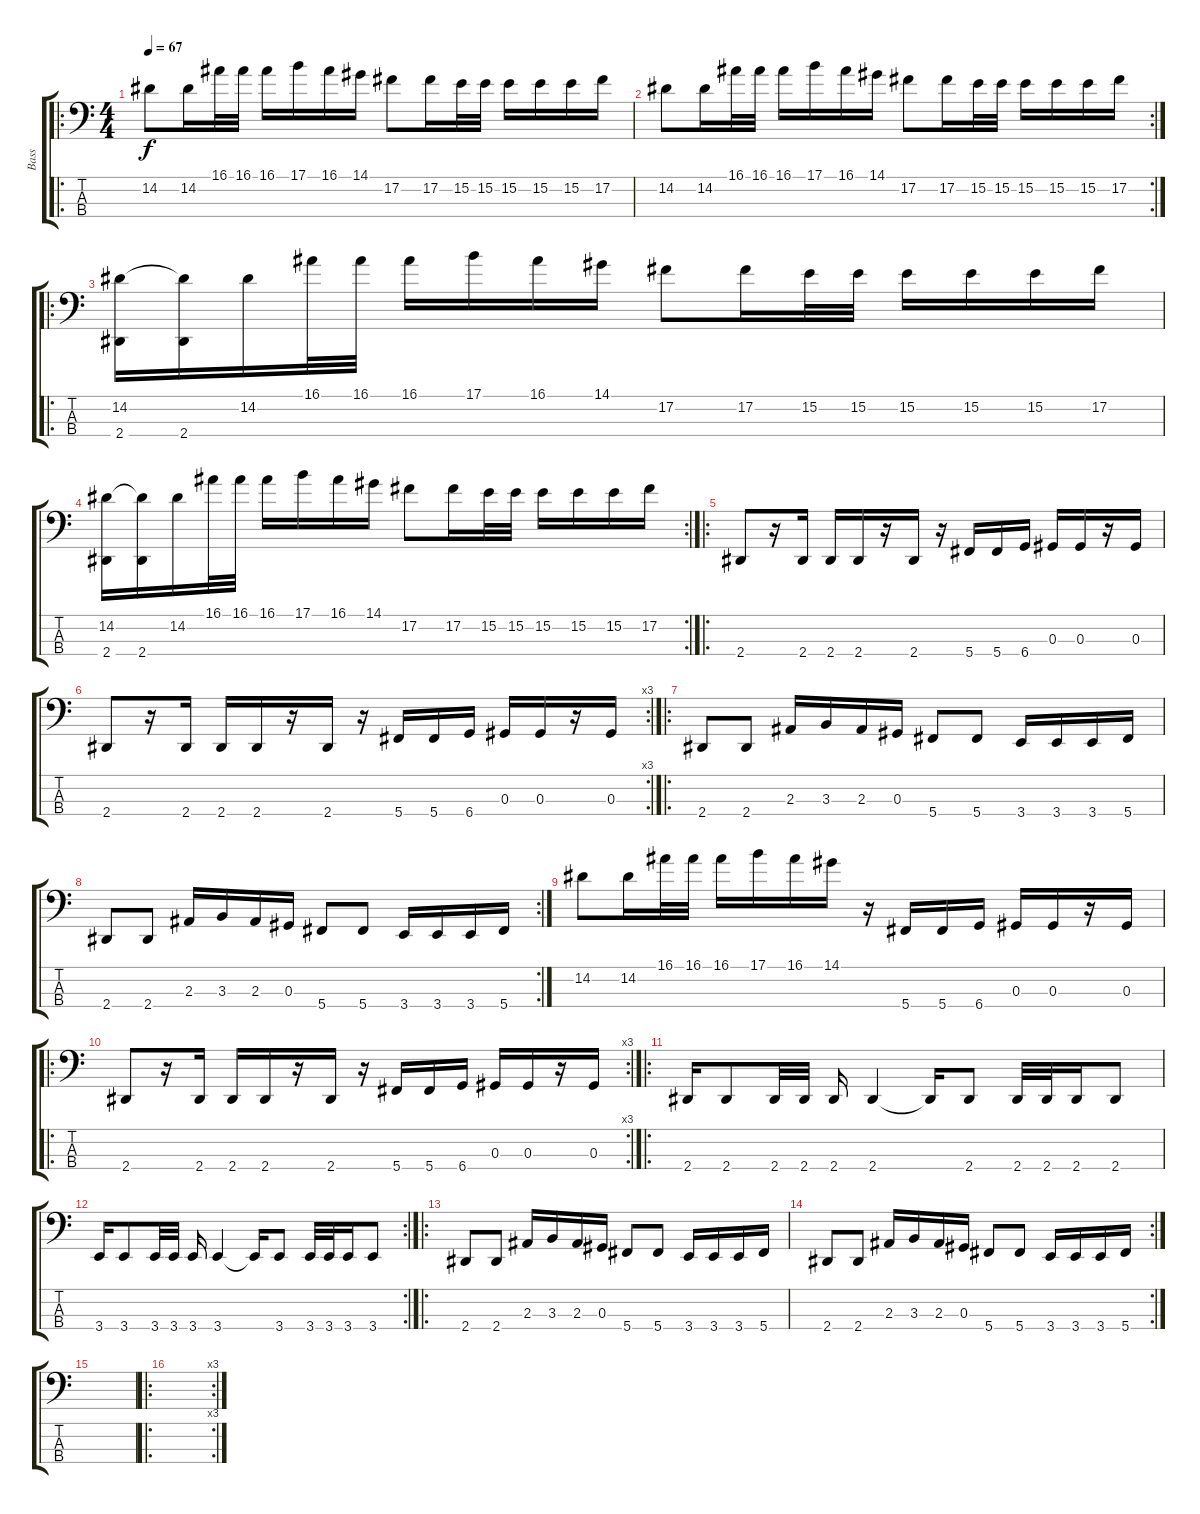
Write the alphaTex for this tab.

\track ("Bass" "Bass") {instrument electricbasspick}
\staff {score tabs}
\tuning (Gb2 Db2 Ab1 Db1) {hide}
\ro
\ts (4 4)
\tempo 67
\clef f4
\ks c
14.2.8{dy f instrument electricbasspick} 14.2.16 16.1.32 16.1.32 16.1.16 17.1.16 16.1.16 14.1.16 17.2.8 17.2.16 15.2.32 15.2.32 15.2.16 15.2.16 15.2.16 17.2.16 |
\rc 2
14.2.8 14.2.16 16.1.32 16.1.32 16.1.16 17.1.16 16.1.16 14.1.16 17.2.8 17.2.16 15.2.32 15.2.32 15.2.16 15.2.16 15.2.16 17.2.16 |
\ro
(14.2 2.4).16 (14.2{t} 2.4).16 14.2.16 16.1.32 16.1.32 16.1.16 17.1.16 16.1.16 14.1.16 17.2.8 17.2.16 15.2.32 15.2.32 15.2.16 15.2.16 15.2.16 17.2.16 |
\rc 2
(14.2 2.4).16 (14.2{t} 2.4).16 14.2.16 16.1.32 16.1.32 16.1.16 17.1.16 16.1.16 14.1.16 17.2.8 17.2.16 15.2.32 15.2.32 15.2.16 15.2.16 15.2.16 17.2.16 |
\ro
2.4.8 r.16 2.4.16 2.4.16 2.4.16 r.16 2.4.16 r.16 5.4.16 5.4.16 6.4.16 0.3.16 0.3.16 r.16 0.3.16 |
\rc 3
2.4.8 r.16 2.4.16 2.4.16 2.4.16 r.16 2.4.16 r.16 5.4.16 5.4.16 6.4.16 0.3.16 0.3.16 r.16 0.3.16 |
\ro
2.4.8 2.4.8 2.3.16 3.3.16 2.3.16 0.3.16 5.4.8 5.4.8 3.4.16 3.4.16 3.4.16 5.4.16 |
\rc 2
2.4.8 2.4.8 2.3.16 3.3.16 2.3.16 0.3.16 5.4.8 5.4.8 3.4.16 3.4.16 3.4.16 5.4.16 |
14.2.8 14.2.16 16.1.32 16.1.32 16.1.16 17.1.16 16.1.16 14.1.16 r.16 5.4.16 5.4.16 6.4.16 0.3.16 0.3.16 r.16 0.3.16 |
\ro
\rc 3
2.4.8 r.16 2.4.16 2.4.16 2.4.16 r.16 2.4.16 r.16 5.4.16 5.4.16 6.4.16 0.3.16 0.3.16 r.16 0.3.16 |
\ro
2.4.16 2.4.8 2.4.32 2.4.32 2.4.16 2.4.4 2.4{t}.16 2.4.8 2.4.32 2.4.32 2.4.16 2.4.8 |
\rc 2
3.4.16 3.4.8 3.4.32 3.4.32 3.4.16 3.4.4 3.4{t}.16 3.4.8 3.4.32 3.4.32 3.4.16 3.4.8 |
\ro
2.4.8 2.4.8 2.3.16 3.3.16 2.3.16 0.3.16 5.4.8 5.4.8 3.4.16 3.4.16 3.4.16 5.4.16 |
\rc 2
2.4.8 2.4.8 2.3.16 3.3.16 2.3.16 0.3.16 5.4.8 5.4.8 3.4.16 3.4.16 3.4.16 5.4.16 |
|
\ro
\rc 3
